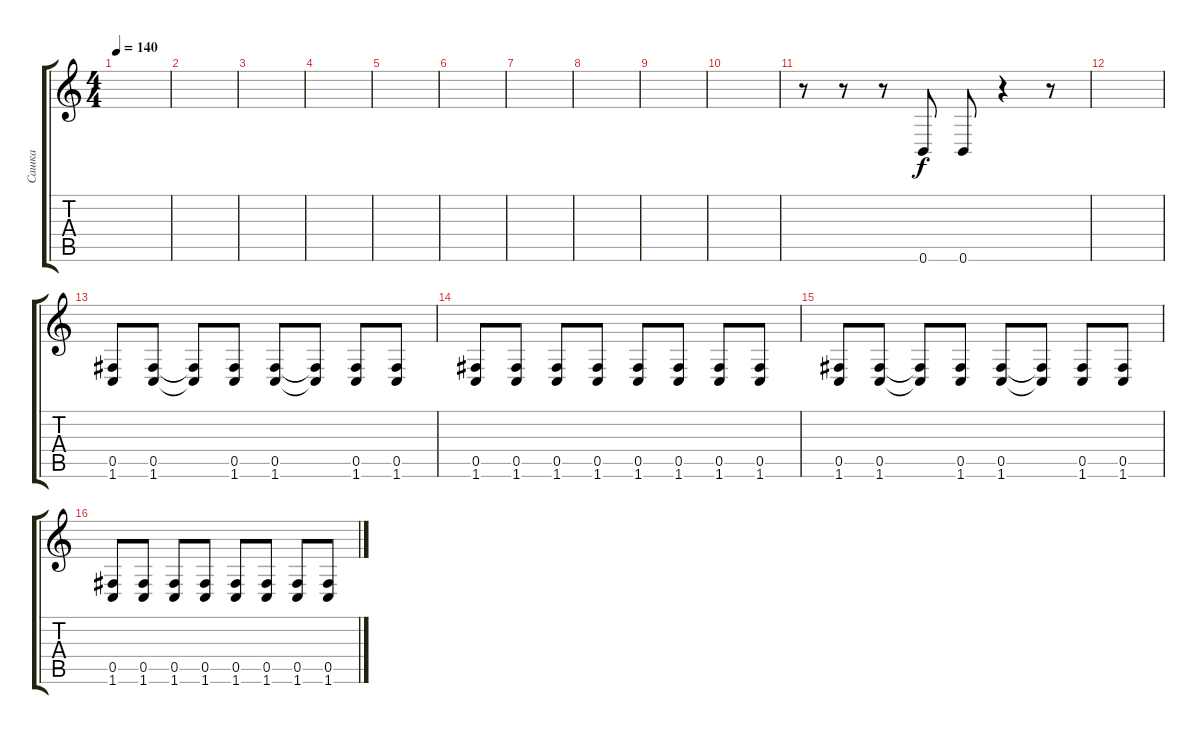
\track ("Сашка" "Сашка") {instrument distortionguitar}
\staff {score tabs}
\tuning (Db4 Ab3 E3 B2 Gb2 B1) {hide}
\ts (4 4)
\tempo 140
\clef g2
\ks c
|
|
|
|
|
|
|
|
|
|
r.8{volume 11} r.8 r.8 0.6.8 0.6.8 r.4 r.8 |
|
(0.5 1.6).8 (0.5 1.6).8 (0.5{t} 1.6{t}).8 (0.5 1.6).8 (0.5 1.6).8 (0.5{t} 1.6{t}).8 (0.5 1.6).8 (0.5 1.6).8 |
(0.5 1.6).8 (0.5 1.6).8 (0.5 1.6).8 (0.5 1.6).8 (0.5 1.6).8 (0.5 1.6).8 (0.5 1.6).8 (0.5 1.6).8 |
(0.5 1.6).8 (0.5 1.6).8 (0.5{t} 1.6{t}).8 (0.5 1.6).8 (0.5 1.6).8 (0.5{t} 1.6{t}).8 (0.5 1.6).8 (0.5 1.6).8 |
(0.5 1.6).8 (0.5 1.6).8 (0.5 1.6).8 (0.5 1.6).8 (0.5 1.6).8 (0.5 1.6).8 (0.5 1.6).8 (0.5 1.6).8
